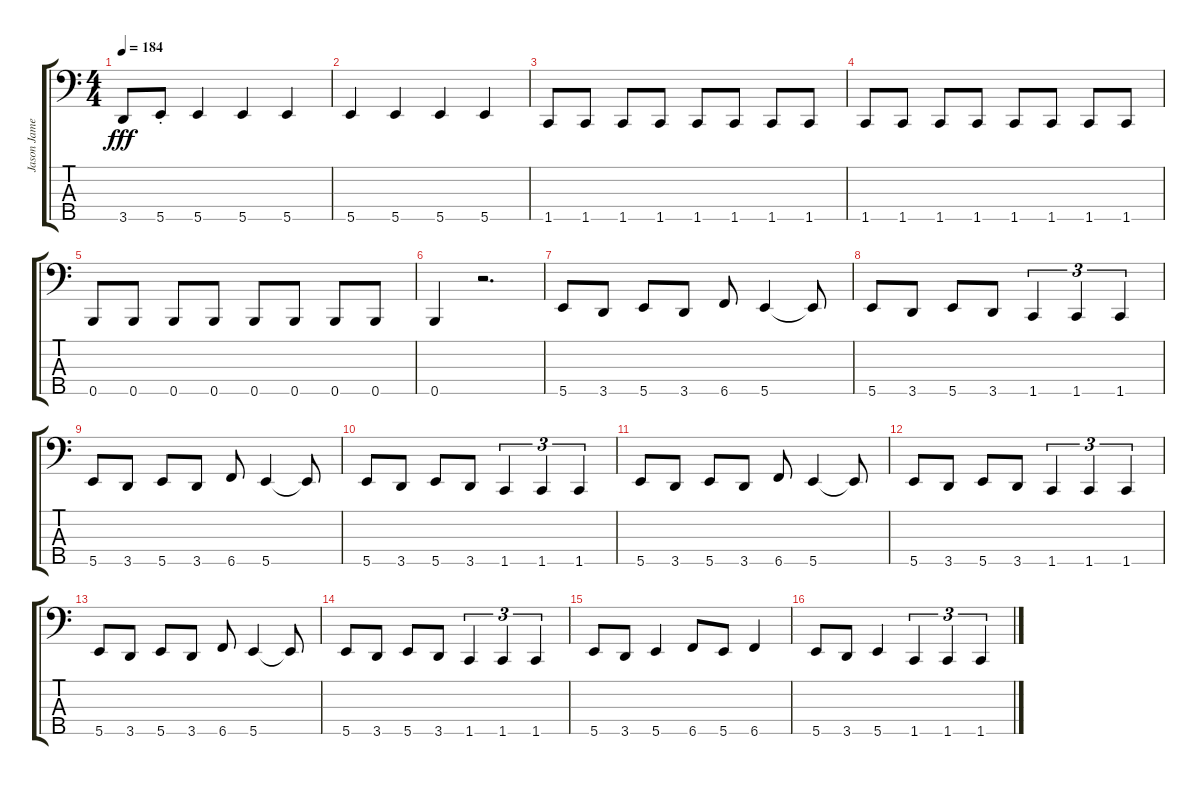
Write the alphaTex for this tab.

\track ("Jason James" "Jason Jame") {instrument electricbasspick}
\staff {score tabs}
\tuning (G2 D2 A1 E1 B0) {hide}
\ts (4 4)
\tempo 184
\clef f4
\ks c
3.5.8{dy fff} 5.5{st}.8 5.5.4 5.5.4 5.5.4 |
5.5.4 5.5.4 5.5.4 5.5.4 |
1.5.8 1.5.8 1.5.8 1.5.8 1.5.8 1.5.8 1.5.8 1.5.8 |
1.5.8 1.5.8 1.5.8 1.5.8 1.5.8 1.5.8 1.5.8 1.5.8 |
0.5.8 0.5.8 0.5.8 0.5.8 0.5.8 0.5.8 0.5.8 0.5.8 |
0.5.4 r.2{d} |
5.5.8 3.5.8 5.5.8 3.5.8 6.5.8 5.5.4 5.5{t}.8 |
5.5.8 3.5.8 5.5.8 3.5.8 1.5.4{tu (3 2)} 1.5.4{tu (3 2)} 1.5.4{tu (3 2)} |
5.5.8 3.5.8 5.5.8 3.5.8 6.5.8 5.5.4 5.5{t}.8 |
5.5.8 3.5.8 5.5.8 3.5.8 1.5.4{tu (3 2)} 1.5.4{tu (3 2)} 1.5.4{tu (3 2)} |
5.5.8 3.5.8 5.5.8 3.5.8 6.5.8 5.5.4 5.5{t}.8 |
5.5.8 3.5.8 5.5.8 3.5.8 1.5.4{tu (3 2)} 1.5.4{tu (3 2)} 1.5.4{tu (3 2)} |
5.5.8 3.5.8 5.5.8 3.5.8 6.5.8 5.5.4 5.5{t}.8 |
5.5.8 3.5.8 5.5.8 3.5.8 1.5.4{tu (3 2)} 1.5.4{tu (3 2)} 1.5.4{tu (3 2)} |
5.5.8 3.5.8 5.5.4 6.5.8 5.5.8 6.5.4 |
5.5.8 3.5.8 5.5.4 1.5.4{tu (3 2)} 1.5.4{tu (3 2)} 1.5.4{tu (3 2)}
